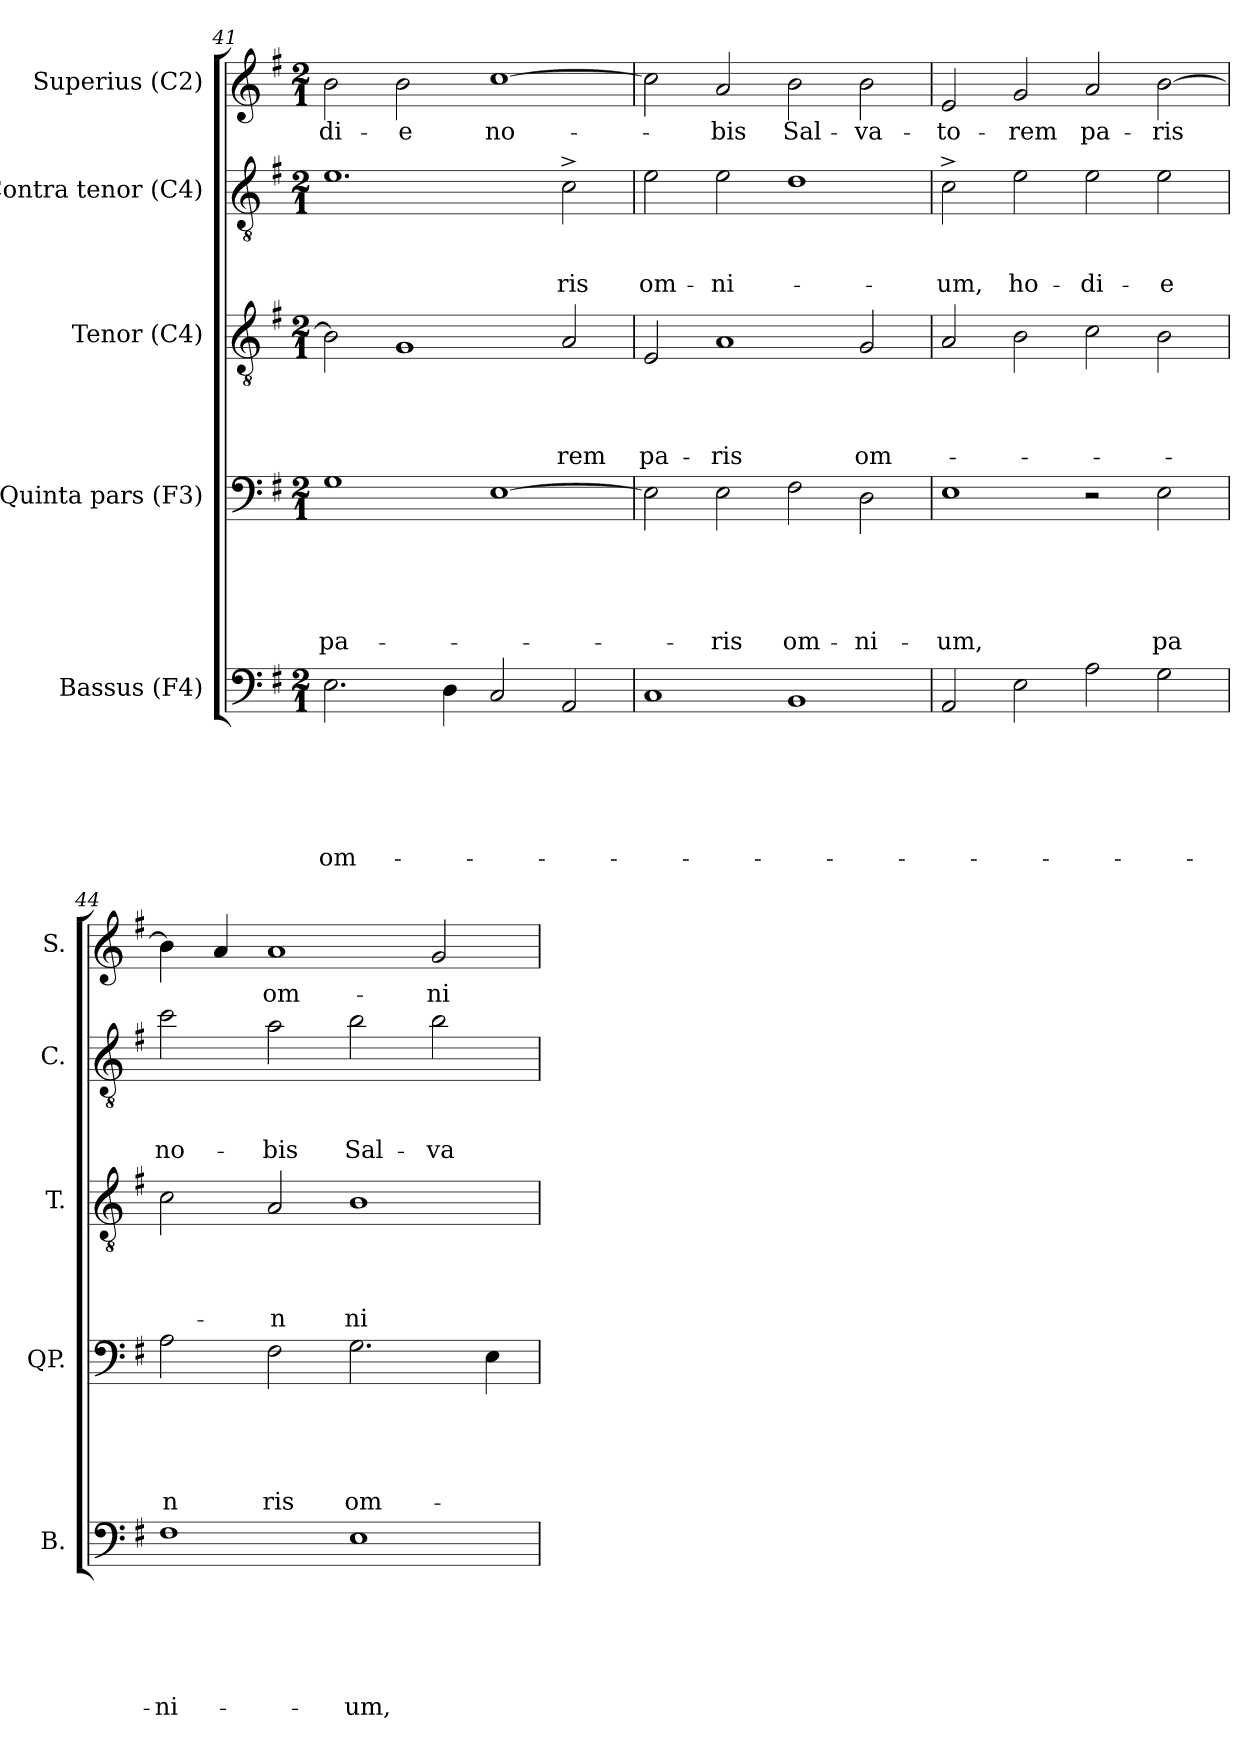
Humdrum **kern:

**kern	**text	**text	**text	**text	**text	**text	**kern	**text	**text	**text	**text	**text	**kern	**text	**text	**text	**text	**kern	**text	**text	**text	**kern	**text
*part5	*part5	*part5	*part5	*part5	*part5	*part5	*part4	*part4	*part4	*part4	*part4	*part4	*part3	*part3	*part3	*part3	*part3	*part2	*part2	*part2	*part2	*part1	*part1
*staff5	*staff5	*staff5	*staff5	*staff5	*staff5	*staff5	*staff4	*staff4	*staff4	*staff4	*staff4	*staff4	*staff3	*staff3	*staff3	*staff3	*staff3	*staff2	*staff2	*staff2	*staff2	*staff1	*staff1
*I"Bassus (F4)	*	*	*	*	*	*	*I"Quinta pars (F3)	*	*	*	*	*	*I"Tenor (C4)	*	*	*	*	*I"Contra tenor (C4)	*	*	*	*I"Superius (C2)	*
*I'B.	*	*	*	*	*	*	*I'QP.	*	*	*	*	*	*I'T.	*	*	*	*	*I'C.	*	*	*	*I'S.	*
*clefF4	*	*	*	*	*	*	*clefF4	*	*	*	*	*	*clefGv2	*	*	*	*	*clefGv2	*	*	*	*clefG2	*
*k[f#]	*	*	*	*	*	*	*k[f#]	*	*	*	*	*	*k[f#]	*	*	*	*	*k[f#]	*	*	*	*k[f#]	*
*G:	*	*	*	*	*	*	*G:	*	*	*	*	*	*G:	*	*	*	*	*G:	*	*	*	*G:	*
*M2/1	*	*	*	*	*	*	*M2/1	*	*	*	*	*	*M2/1	*	*	*	*	*M2/1	*	*	*	*M2/1	*
=41	=41	=41	=41	=41	=41	=41	=41	=41	=41	=41	=41	=41	=41	=41	=41	=41	=41	=41	=41	=41	=41	=41	=41
!	!	!	!	!	!	!LO:LY:b	!	!	!	!	!	!LO:LY:b	!	!	!	!	!	!	!	!	!	!	!LO:LY:b
2.E\	.	.	.	.	.	om-	1G	.	.	.	.	pa-	2B\]	.	.	.	.	1.e	.	.	.	2b\	-di-
!	!	!	!	!	!	!	!	!	!	!	!	!	!	!	!	!	!	!	!	!	!	!	!LO:LY:b
.	.	.	.	.	.	.	.	.	.	.	.	.	1G	.	.	.	.	.	.	.	.	2b\	-e
4D\	.	.	.	.	.	.	.	.	.	.	.	.	.	.	.	.	.	.	.	.	.	.	.
!	!	!	!	!	!	!	!	!	!	!	!	!	!	!	!	!	!	!	!	!	!	!	!LO:LY:b
2C/	.	.	.	.	.	.	[<1E	.	.	.	.	.	.	.	.	.	.	.	.	.	.	[<1cc	no-
!	!	!	!	!	!	!	!	!	!	!	!	!	!	!	!	!	!LO:LY:b	!	!	!	!LO:LY:b	!	!
2AA/	.	.	.	.	.	.	.	.	.	.	.	.	2A/	.	.	.	-rem	2c^>\	.	.	-ris	.	.
!!LO:LB:g=z
=42	=42	=42	=42	=42	=42	=42	=42	=42	=42	=42	=42	=42	=42	=42	=42	=42	=42	=42	=42	=42	=42	=42	=42
!	!	!	!	!	!	!	!	!	!	!	!	!	!	!	!	!	!LO:LY:b	!	!	!	!LO:LY:b	!	!
1C	.	.	.	.	.	.	2E\]	.	.	.	.	.	2E/	.	.	.	pa-	2e\	.	.	om-	2cc\]	.
!	!	!	!	!	!	!	!	!	!	!	!	!LO:LY:b	!	!	!	!	!LO:LY:b	!	!	!	!LO:LY:b	!	!LO:LY:b
.	.	.	.	.	.	.	2E\	.	.	.	.	-ris	1A	.	.	.	-ris	2e\	.	.	-ni-	2a/	-bis
!	!	!	!	!	!	!	!	!	!	!	!	!LO:LY:b	!	!	!	!	!	!	!	!	!	!	!LO:LY:b
1BB	.	.	.	.	.	.	2F#\	.	.	.	.	om-	.	.	.	.	.	1d	.	.	.	2b\	Sal-
!	!	!	!	!	!	!	!	!	!	!	!	!LO:LY:b	!	!	!	!	!LO:LY:b	!	!	!	!	!	!LO:LY:b
.	.	.	.	.	.	.	2D\	.	.	.	.	-ni-	2G/	.	.	.	om-	.	.	.	.	2b\	-va-
=43	=43	=43	=43	=43	=43	=43	=43	=43	=43	=43	=43	=43	=43	=43	=43	=43	=43	=43	=43	=43	=43	=43	=43
!	!	!	!	!	!	!	!	!	!	!	!	!LO:LY:b	!	!	!	!	!	!	!	!	!LO:LY:b	!	!LO:LY:b
2AA/	.	.	.	.	.	.	1E	.	.	.	.	-um,	2A/	.	.	.	.	2c^>\	.	.	-um,	2e/	-to-
!	!	!	!	!	!	!	!	!	!	!	!	!	!	!	!	!	!	!	!	!	!LO:LY:b	!	!LO:LY:b
2E\	.	.	.	.	.	.	.	.	.	.	.	.	2B\	.	.	.	.	2e\	.	.	ho-	2g/	-rem
!	!	!	!	!	!	!	!	!	!	!	!	!	!	!	!	!	!	!	!	!	!LO:LY:b	!	!LO:LY:b
2A\	.	.	.	.	.	.	2r	.	.	.	.	.	2c\	.	.	.	.	2e\	.	.	-di-	2a/	pa-
!	!	!	!	!	!	!	!	!	!	!	!	!LO:LY:b	!	!	!	!	!	!	!	!	!LO:LY:b	!	!LO:LY:b
2G\	.	.	.	.	.	.	2E\	.	.	.	.	pa	2B\	.	.	.	.	2e\	.	.	-e	[>2b\	-ris
=44	=44	=44	=44	=44	=44	=44	=44	=44	=44	=44	=44	=44	=44	=44	=44	=44	=44	=44	=44	=44	=44	=44	=44
!	!	!	!	!	!	!LO:LY:b	!	!	!	!	!	!LO:LY:b	!	!	!	!	!	!	!	!	!LO:LY:b	!	!
1F#	.	.	.	.	.	-ni-	2A\	.	.	.	.	n	2c\	.	.	.	.	2cc\	.	.	no-	4b\]	.
.	.	.	.	.	.	.	.	.	.	.	.	.	.	.	.	.	.	.	.	.	.	4a/	.
!	!	!	!	!	!	!	!	!	!	!	!	!LO:LY:b	!	!	!	!	!LO:LY:b:rj	!	!	!	!LO:LY:b	!	!LO:LY:b
.	.	.	.	.	.	.	2F#\	.	.	.	.	ris	2A/	.	.	.	-n	2a\	.	.	-bis	1a	om-
!	!	!	!	!	!	!LO:LY:b	!	!	!	!	!	!LO:LY:b	!	!	!	!	!LO:LY:b	!	!	!	!LO:LY:b	!	!
1E	.	.	.	.	.	-um,	2.G\	.	.	.	.	om-	1B	.	.	.	ni-	2b\	.	.	Sal-	.	.
!	!	!	!	!	!	!	!	!	!	!	!	!	!	!	!	!	!	!	!	!	!LO:LY:b	!	!LO:LY:b
.	.	.	.	.	.	.	.	.	.	.	.	.	.	.	.	.	.	2b\	.	.	-va-	2g/	-ni-
.	.	.	.	.	.	.	4E\	.	.	.	.	.	.	.	.	.	.	.	.	.	.	.	.
=	=	=	=	=	=	=	=	=	=	=	=	=	=	=	=	=	=	=	=	=	=	=	=
*-	*-	*-	*-	*-	*-	*-	*-	*-	*-	*-	*-	*-	*-	*-	*-	*-	*-	*-	*-	*-	*-	*-	*-
